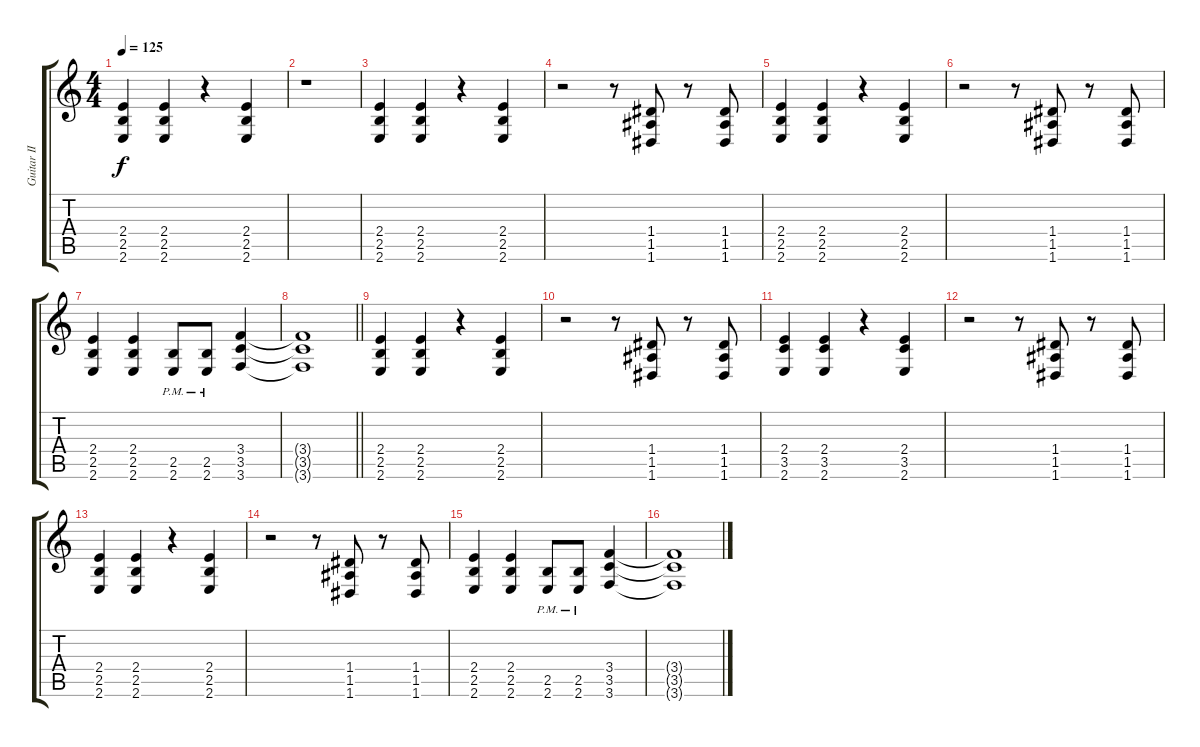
\track ("Guitar II" "Guitar II") {instrument distortionguitar}
\staff {score tabs}
\tuning (D4 A3 F3 D3 A2 D2) {hide}
\ts (4 4)
\tempo 125
\clef g2
\ks c
(2.4 2.5 2.6).4{dy f} (2.4 2.5 2.6).4 r.4 (2.4 2.5 2.6).4 |
r.1 |
(2.4 2.5 2.6).4 (2.4 2.5 2.6).4 r.4 (2.4 2.5 2.6).4 |
r.2 r.8 (1.4 1.5 1.6).8 r.8 (1.4 1.5 1.6).8 |
(2.4 2.5 2.6).4 (2.4 2.5 2.6).4 r.4 (2.4 2.5 2.6).4 |
r.2 r.8 (1.4 1.5 1.6).8 r.8 (1.4 1.5 1.6).8 |
(2.4 2.5 2.6).4 (2.4 2.5 2.6).4 (2.5{pm} 2.6{pm}).8 (2.5{pm} 2.6{pm}).8 (3.4 3.5 3.6).4 |
\barLineRight lightlight
(3.4{t} 3.5{t} 3.6{t}).1 |
(2.4 2.5 2.6).4 (2.4 2.5 2.6).4 r.4 (2.4 2.5 2.6).4 |
r.2 r.8 (1.4 1.5 1.6).8 r.8 (1.4 1.5 1.6).8 |
(2.4 3.5 2.6).4 (2.4 3.5 2.6).4 r.4 (2.4 3.5 2.6).4 |
r.2 r.8 (1.4 1.5 1.6).8 r.8 (1.4 1.5 1.6).8 |
(2.4 2.5 2.6).4 (2.4 2.5 2.6).4 r.4 (2.4 2.5 2.6).4 |
r.2 r.8 (1.4 1.5 1.6).8 r.8 (1.4 1.5 1.6).8 |
(2.4 2.5 2.6).4 (2.4 2.5 2.6).4 (2.5{pm} 2.6{pm}).8 (2.5{pm} 2.6{pm}).8 (3.4 3.5 3.6).4 |
(3.4{t} 3.5{t} 3.6{t}).1
